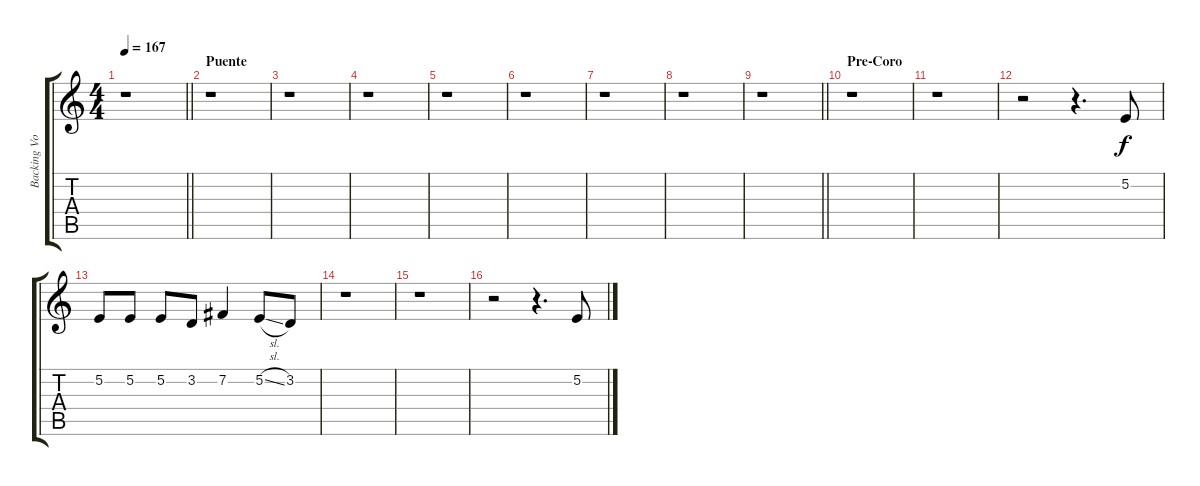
\track ("Backing Vocals" "Backing Vo") {instrument trumpet}
\staff {score tabs}
\tuning (E4 B3 G3 D3 A2 E2) {hide}
\ts (4 4)
\tempo 167
\clef g2
\barLineRight lightlight
\ks c
r.1{dy f} |
\section ("" "Puente")
r.1 |
r.1 |
r.1 |
r.1 |
r.1 |
r.1 |
r.1 |
\barLineRight lightlight
r.1 |
\section ("" "Pre-Coro")
r.1 |
r.1 |
r.2 r.4{d} 5.2.8 |
5.2.8 5.2.8 5.2.8 3.2.8 7.2.4 5.2{sl}.8 3.2.8 |
r.1 |
r.1 |
r.2 r.4{d} 5.2.8
